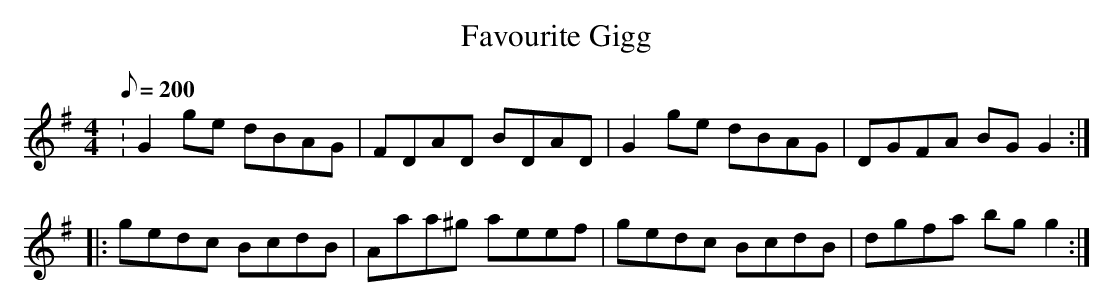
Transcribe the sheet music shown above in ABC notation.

X:1
T:Favourite Gigg
M:4/4
L:1/8
Q:200
K:G
:G2ge dBAG|FDAD BDAD|G2ge dBAG|DGFA BGG2:|!
|:gedc BcdB|Aaa^g aeef|gedc BcdB|dgfa bgg2:|]
